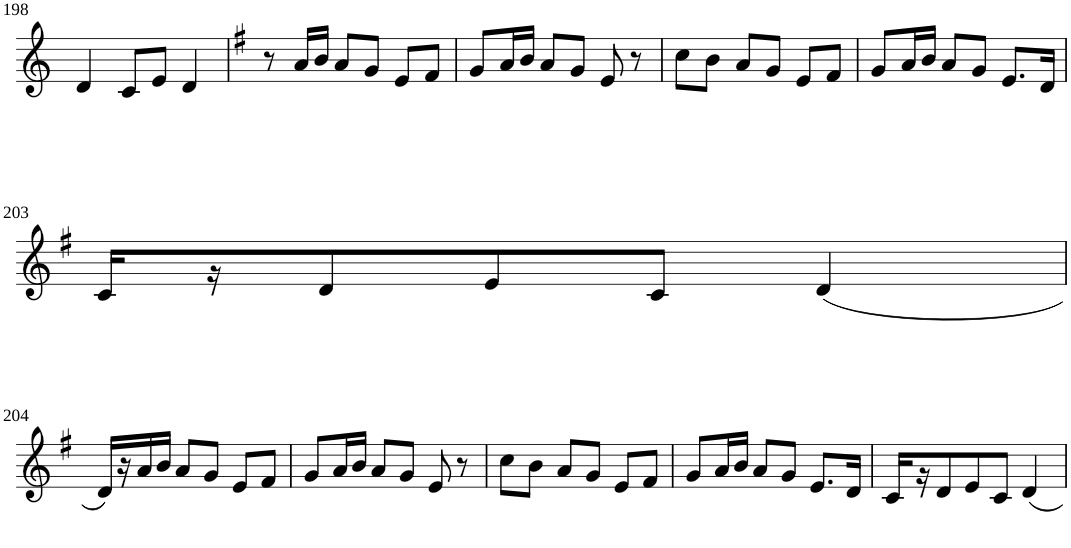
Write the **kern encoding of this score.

**kern
*part1
*staff1
*I"Violin
!!LO:PB:g=z
*clefG2
*k[]
*C:
*M3/4
=198
4d/
8c/L
8e/J
4d/
=199
*k[f#]
*G:
8r
16a/LL
16b/JJ
8a/L
8g/J
8e/L
8f#/J
=200
8g/L
16a/L
16b/JJ
8a/L
8g/J
8e/
8r
=201
8cc\L
8b\J
8a/L
8g/J
8e/L
8f#/J
=202
8g/L
16a/L
16b/JJ
8a/L
8g/J
8.e/L
16d/Jk
!!LO:LB:g=z
=203
16c/LL
16r
8d/
8e/
8c/J
(4d/
!!LO:LB:g=z
=204
16d/LL)
16r
16a/
16b/JJ
8a/L
8g/J
8e/L
8f#/J
=205
8g/L
16a/L
16b/JJ
8a/L
8g/J
8e/
8r
=206
8cc\L
8b\J
8a/L
8g/J
8e/L
8f#/J
=207
8g/L
16a/L
16b/JJ
8a/L
8g/J
8.e/L
16d/Jk
=208
16c/LL
16r
8d/
8e/
8c/J
4d/
=
*-
